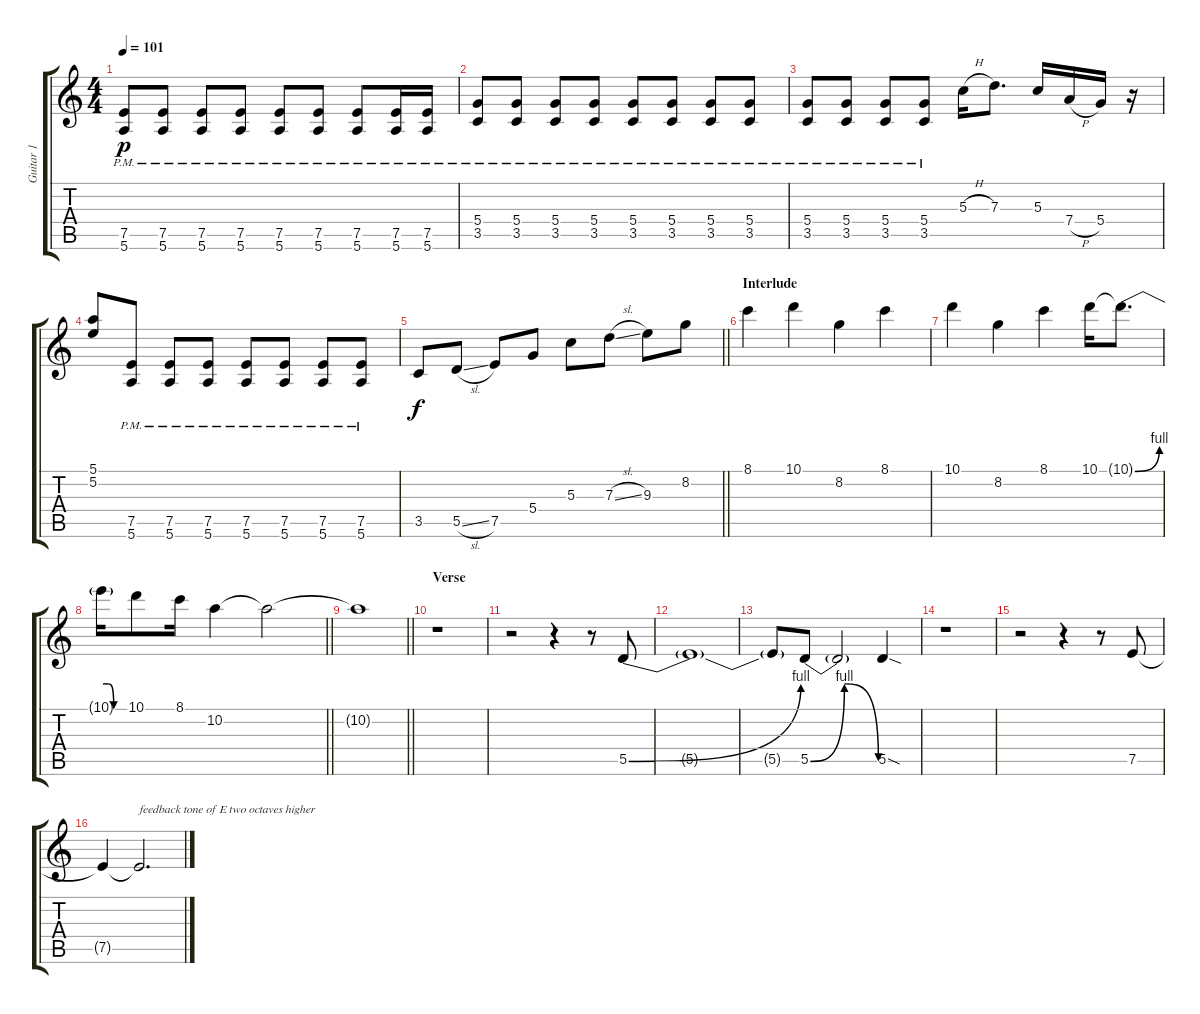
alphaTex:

\track ("Guitar 1" "Guitar 1") {instrument overdrivenguitar}
\staff {score tabs}
\tuning (E4 B3 G3 D3 A2 E2) {hide}
\ts (4 4)
\tempo 101
\clef g2
\ks c
(7.5{pm} 5.6{pm}).8{dy p} (7.5{pm} 5.6{pm}).8 (7.5{pm} 5.6{pm}).8 (7.5{pm} 5.6{pm}).8 (7.5{pm} 5.6{pm}).8 (7.5{pm} 5.6{pm}).8 (7.5{pm} 5.6{pm}).8 (7.5{pm} 5.6{pm}).16 (7.5{pm} 5.6{pm}).16 |
(5.4{pm} 3.5{pm}).8 (5.4{pm} 3.5{pm}).8 (5.4{pm} 3.5{pm}).8 (5.4{pm} 3.5{pm}).8 (5.4{pm} 3.5{pm}).8 (5.4{pm} 3.5{pm}).8 (5.4{pm} 3.5{pm}).8 (5.4{pm} 3.5{pm}).8 |
(5.4{pm} 3.5{pm}).8 (5.4{pm} 3.5{pm}).8 (5.4{pm} 3.5{pm}).8 (5.4{pm} 3.5{pm}).8 5.3{h}.16 7.3.8{d} 5.3.16 7.4{h}.16 5.4.16 r.16 |
(5.1 5.2).8 (7.5{pm} 5.6{pm}).8 (7.5{pm} 5.6{pm}).8 (7.5{pm} 5.6{pm}).8 (7.5{pm} 5.6{pm}).8 (7.5{pm} 5.6{pm}).8 (7.5{pm} 5.6{pm}).8 (7.5{pm} 5.6{pm}).8 |
\barLineRight lightlight
3.5.8{dy f} 5.5{sl}.8 7.5.8 5.4.8 5.3.8 7.3{sl}.8 9.3.8 8.2.8 |
\section ("" "Interlude")
8.1.4 10.1.4 8.2.4 8.1.4 |
10.1.4 8.2.4 8.1.4 10.1.16 10.1{be (bend 0 0 60 4) t}.8{d} |
\barLineRight lightlight
10.1{be (custom 0 4 15 4 30 0 60 0) t}.16 10.1.8 8.1.16 10.2.4 10.2{t}.2 |
\barLineRight lightlight
10.2{t}.1 |
\section ("" "Verse")
r.1 |
r.2 r.4 r.8 5.5{be (bend 0 0 60 4)}.8 |
5.5{t}.1 |
5.5{t}.8 5.5{be (bendrelease 0 0 10 4 45 4 60 0)}.8 5.5{t}.2 5.5{sod}.4 |
r.1 |
r.2 r.4 r.8 7.5.8 |
7.5{t}.4 7.5{t}.2{d txt "feedback tone of E two octaves higher"}
